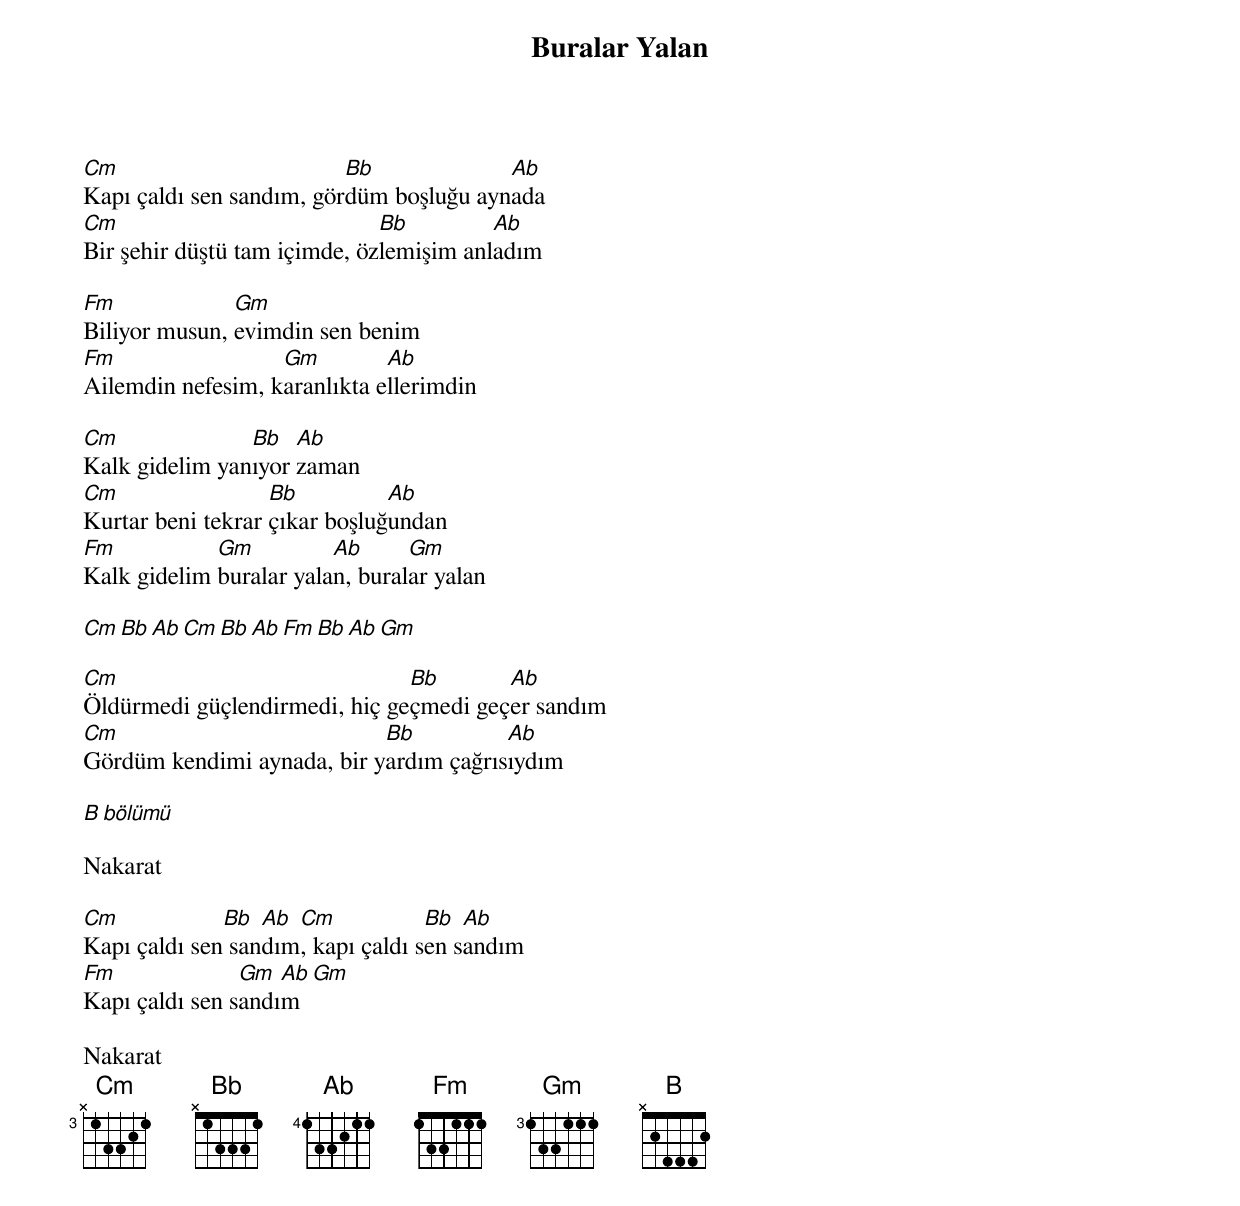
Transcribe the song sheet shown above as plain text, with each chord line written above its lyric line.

{title: Buralar Yalan}
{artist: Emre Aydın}

Cm                        Bb             Ab
Kapı çaldı sen sandım, gördüm boşluğu aynada
Cm                            Bb         Ab
Bir şehir düştü tam içimde, özlemişim anladım

Fm             Gm
Biliyor musun, evimdin sen benim
Fm                 Gm         Ab
Ailemdin nefesim, karanlıkta ellerimdin

Cm              Bb   Ab
Kalk gidelim yanıyor zaman
Cm                 Bb          Ab
Kurtar beni tekrar çıkar boşluğundan
Fm           Gm          Ab      Gm
Kalk gidelim buralar yalan, buralar yalan

Cm  Bb  Ab  Cm  Bb  Ab  Fm  Bb  Ab  Gm

Cm                             Bb       Ab
Öldürmedi güçlendirmedi, hiç geçmedi geçer sandım
Cm                          Bb          Ab
Gördüm kendimi aynada, bir yardım çağrısıydım

B bölümü

Nakarat

Cm            Bb  Ab Cm            Bb  Ab
Kapı çaldı sen sandım, kapı çaldı sen sandım
Fm              Gm  Ab Gm
Kapı çaldı sen sandım

Nakarat
